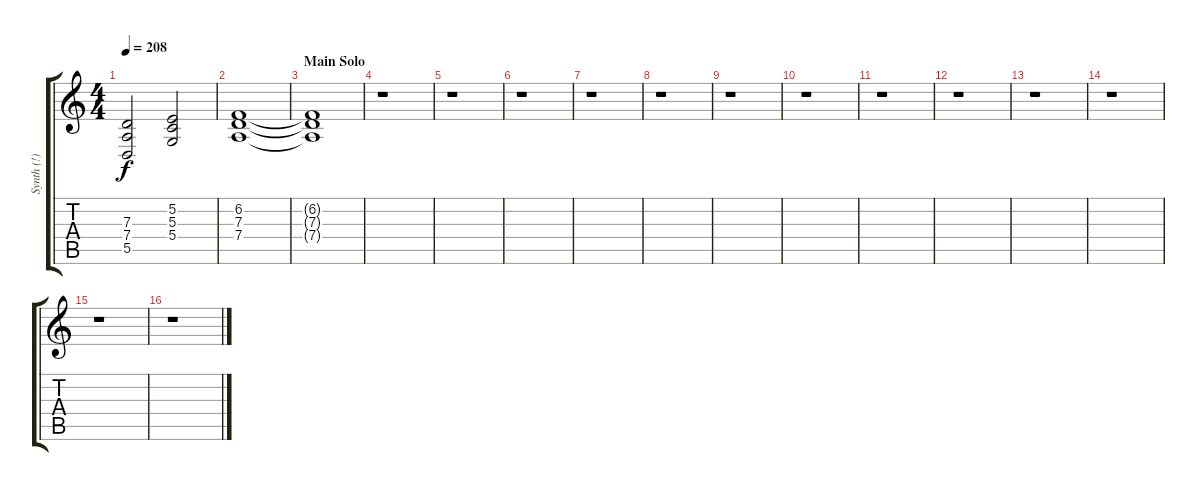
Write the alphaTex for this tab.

\track ("Synth (!) Choir" "Synth (!) ") {instrument choiraahs}
\staff {score tabs}
\tuning (E4 B3 G3 D3 A2 D2) {hide}
\ts (4 4)
\tempo 208
\clef g2
\ks c
(7.3{t} 7.4{t} 5.5{t}).2{dy f} (5.2 5.3 5.4).2 |
(6.2 7.3 7.4).1 |
\section ("" "Main Solo")
(6.2{t} 7.3{t} 7.4{t}).1 |
r.1 |
r.1 |
r.1 |
r.1 |
r.1 |
r.1 |
r.1 |
r.1 |
r.1 |
r.1 |
r.1 |
r.1 |
r.1
